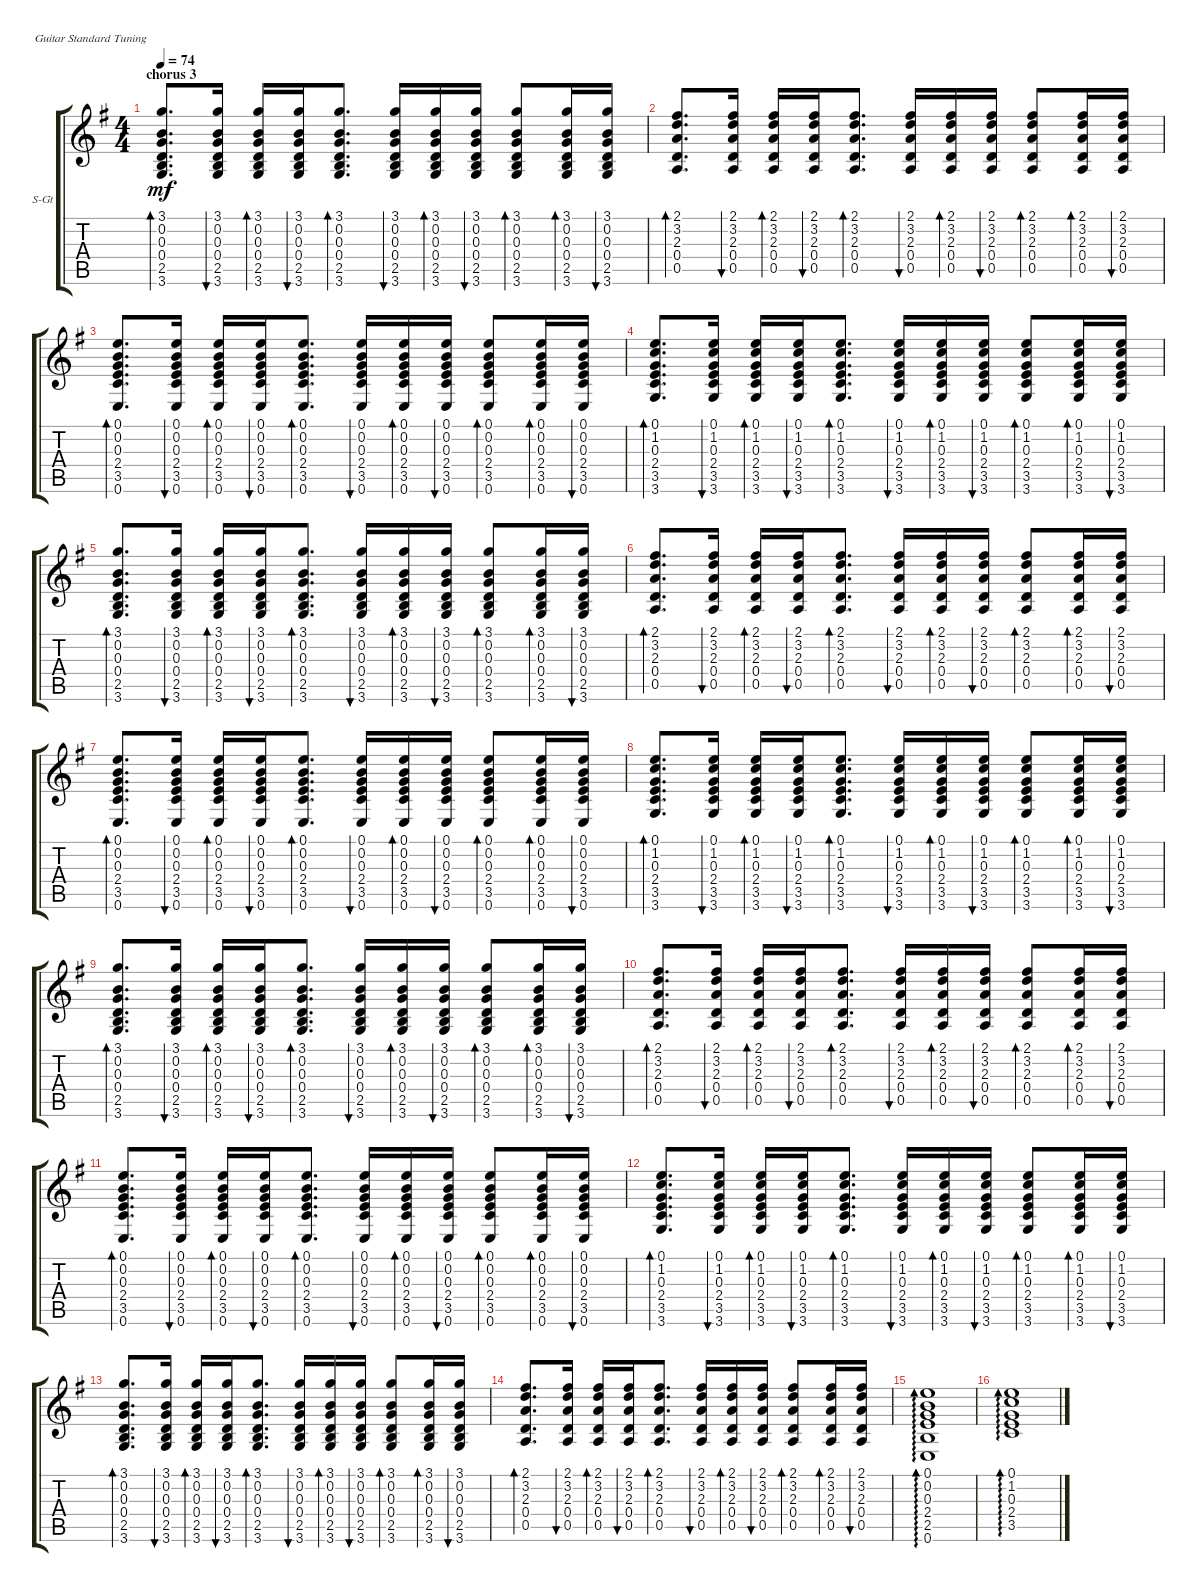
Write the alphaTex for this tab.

\defaultSystemsLayout 4
\bracketExtendMode groupsimilarinstruments
\firstSystemTrackNameOrientation horizontal
\otherSystemsTrackNameOrientation horizontal
\track ("Steel Guitar" "S-Gt") {instrument acousticguitarsteel}
\staff {score tabs}
\tuning (E4 B3 G3 D3 A2 E2)
\ts (4 4)
\section ("" "chorus 3")
\tempo 74
\clef g2
\ks g
(3.6 2.5 0.4 0.3 0.2 3.1).8{d bd 30 dy mf} (3.6 2.5 0.4 0.3 0.2 3.1).16{bu 30} (3.6 2.5 0.4 0.3 0.2 3.1).16{bd 30} (3.6 2.5 0.4 0.3 0.2 3.1).16{bu 30} (3.6 2.5 0.4 0.3 0.2 3.1).8{d bd 30} (3.6 2.5 0.4 0.3 0.2 3.1).16{bu 30} (3.6 2.5 0.4 0.3 0.2 3.1).16{bd 30} (3.6 2.5 0.4 0.3 0.2 3.1).16{bu 30} (3.6 2.5 0.4 0.3 0.2 3.1).8{bd 30} (3.6 2.5 0.4 0.3 0.2 3.1).16{bd 30} (3.6 2.5 0.4 0.3 0.2 3.1).16{bu 30} |
(0.5 0.4 2.3 3.2 2.1).8{d bd 30} (0.5 0.4 2.3 3.2 2.1).16{bu 30} (0.5 0.4 2.3 3.2 2.1).16{bd 30} (0.5 0.4 2.3 3.2 2.1).16{bu 30} (0.5 0.4 2.3 3.2 2.1).8{d bd 30} (0.5 0.4 2.3 3.2 2.1).16{bu 30} (0.5 0.4 2.3 3.2 2.1).16{bd 30} (0.5 0.4 2.3 3.2 2.1).16{bu 30} (0.5 0.4 2.3 3.2 2.1).8{bd 30} (0.5 0.4 2.3 3.2 2.1).16{bd 30} (0.5 0.4 2.3 3.2 2.1).16{bu 30} |
(3.5 2.4 0.3 0.2 0.1 0.6).8{d bd 30} (3.5 2.4 0.3 0.2 0.1 0.6).16{bu 30} (3.5 2.4 0.3 0.2 0.1 0.6).16{bd 30} (3.5 2.4 0.3 0.2 0.1 0.6).16{bu 30} (3.5 2.4 0.3 0.2 0.1 0.6).8{d bd 30} (3.5 2.4 0.3 0.2 0.1 0.6).16{bu 30} (3.5 2.4 0.3 0.2 0.1 0.6).16{bd 30} (3.5 2.4 0.3 0.2 0.1 0.6).16{bu 30} (3.5 2.4 0.3 0.2 0.1 0.6).8{bd 30} (3.5 2.4 0.3 0.2 0.1 0.6).16{bd 30} (3.5 2.4 0.3 0.2 0.1 0.6).16{bu 30} |
(3.5 2.4 0.3 1.2 0.1 3.6).8{d bd 30} (3.5 2.4 0.3 1.2 0.1 3.6).16{bu 30} (3.5 2.4 0.3 1.2 0.1 3.6).16{bd 30} (3.5 2.4 0.3 1.2 0.1 3.6).16{bu 30} (3.5 2.4 0.3 1.2 0.1 3.6).8{d bd 30} (3.5 2.4 0.3 1.2 0.1 3.6).16{bu 30} (3.5 2.4 0.3 1.2 0.1 3.6).16{bd 30} (3.5 2.4 0.3 1.2 0.1 3.6).16{bu 30} (3.5 2.4 0.3 1.2 0.1 3.6).8{bd 30} (3.5 2.4 0.3 1.2 0.1 3.6).16{bd 30} (3.5 2.4 0.3 1.2 0.1 3.6).16{bu 30} |
(3.6 2.5 0.4 0.3 0.2 3.1).8{d bd 30} (3.6 2.5 0.4 0.3 0.2 3.1).16{bu 30} (3.6 2.5 0.4 0.3 0.2 3.1).16{bd 30} (3.6 2.5 0.4 0.3 0.2 3.1).16{bu 30} (3.6 2.5 0.4 0.3 0.2 3.1).8{d bd 30} (3.6 2.5 0.4 0.3 0.2 3.1).16{bu 30} (3.6 2.5 0.4 0.3 0.2 3.1).16{bd 30} (3.6 2.5 0.4 0.3 0.2 3.1).16{bu 30} (3.6 2.5 0.4 0.3 0.2 3.1).8{bd 30} (3.6 2.5 0.4 0.3 0.2 3.1).16{bd 30} (3.6 2.5 0.4 0.3 0.2 3.1).16{bu 30} |
(0.5 0.4 2.3 3.2 2.1).8{d bd 30} (0.5 0.4 2.3 3.2 2.1).16{bu 30} (0.5 0.4 2.3 3.2 2.1).16{bd 30} (0.5 0.4 2.3 3.2 2.1).16{bu 30} (0.5 0.4 2.3 3.2 2.1).8{d bd 30} (0.5 0.4 2.3 3.2 2.1).16{bu 30} (0.5 0.4 2.3 3.2 2.1).16{bd 30} (0.5 0.4 2.3 3.2 2.1).16{bu 30} (0.5 0.4 2.3 3.2 2.1).8{bd 30} (0.5 0.4 2.3 3.2 2.1).16{bd 30} (0.5 0.4 2.3 3.2 2.1).16{bu 30} |
(3.5 2.4 0.3 0.2 0.1 0.6).8{d bd 30} (3.5 2.4 0.3 0.2 0.1 0.6).16{bu 30} (3.5 2.4 0.3 0.2 0.1 0.6).16{bd 30} (3.5 2.4 0.3 0.2 0.1 0.6).16{bu 30} (3.5 2.4 0.3 0.2 0.1 0.6).8{d bd 30} (3.5 2.4 0.3 0.2 0.1 0.6).16{bu 30} (3.5 2.4 0.3 0.2 0.1 0.6).16{bd 30} (3.5 2.4 0.3 0.2 0.1 0.6).16{bu 30} (3.5 2.4 0.3 0.2 0.1 0.6).8{bd 30} (3.5 2.4 0.3 0.2 0.1 0.6).16{bd 30} (3.5 2.4 0.3 0.2 0.1 0.6).16{bu 30} |
(3.5 2.4 0.3 1.2 0.1 3.6).8{d bd 30} (3.5 2.4 0.3 1.2 0.1 3.6).16{bu 30} (3.5 2.4 0.3 1.2 0.1 3.6).16{bd 30} (3.5 2.4 0.3 1.2 0.1 3.6).16{bu 30} (3.5 2.4 0.3 1.2 0.1 3.6).8{d bd 30} (3.5 2.4 0.3 1.2 0.1 3.6).16{bu 30} (3.5 2.4 0.3 1.2 0.1 3.6).16{bd 30} (3.5 2.4 0.3 1.2 0.1 3.6).16{bu 30} (3.5 2.4 0.3 1.2 0.1 3.6).8{bd 30} (3.5 2.4 0.3 1.2 0.1 3.6).16{bd 30} (3.5 2.4 0.3 1.2 0.1 3.6).16{bu 30} |
(3.6 2.5 0.4 0.3 0.2 3.1).8{d bd 30} (3.6 2.5 0.4 0.3 0.2 3.1).16{bu 30} (3.6 2.5 0.4 0.3 0.2 3.1).16{bd 30} (3.6 2.5 0.4 0.3 0.2 3.1).16{bu 30} (3.6 2.5 0.4 0.3 0.2 3.1).8{d bd 30} (3.6 2.5 0.4 0.3 0.2 3.1).16{bu 30} (3.6 2.5 0.4 0.3 0.2 3.1).16{bd 30} (3.6 2.5 0.4 0.3 0.2 3.1).16{bu 30} (3.6 2.5 0.4 0.3 0.2 3.1).8{bd 30} (3.6 2.5 0.4 0.3 0.2 3.1).16{bd 30} (3.6 2.5 0.4 0.3 0.2 3.1).16{bu 30} |
(0.5 0.4 2.3 3.2 2.1).8{d bd 30} (0.5 0.4 2.3 3.2 2.1).16{bu 30} (0.5 0.4 2.3 3.2 2.1).16{bd 30} (0.5 0.4 2.3 3.2 2.1).16{bu 30} (0.5 0.4 2.3 3.2 2.1).8{d bd 30} (0.5 0.4 2.3 3.2 2.1).16{bu 30} (0.5 0.4 2.3 3.2 2.1).16{bd 30} (0.5 0.4 2.3 3.2 2.1).16{bu 30} (0.5 0.4 2.3 3.2 2.1).8{bd 30} (0.5 0.4 2.3 3.2 2.1).16{bd 30} (0.5 0.4 2.3 3.2 2.1).16{bu 30} |
(3.5 2.4 0.3 0.2 0.1 0.6).8{d bd 30} (3.5 2.4 0.3 0.2 0.1 0.6).16{bu 30} (3.5 2.4 0.3 0.2 0.1 0.6).16{bd 30} (3.5 2.4 0.3 0.2 0.1 0.6).16{bu 30} (3.5 2.4 0.3 0.2 0.1 0.6).8{d bd 30} (3.5 2.4 0.3 0.2 0.1 0.6).16{bu 30} (3.5 2.4 0.3 0.2 0.1 0.6).16{bd 30} (3.5 2.4 0.3 0.2 0.1 0.6).16{bu 30} (3.5 2.4 0.3 0.2 0.1 0.6).8{bd 30} (3.5 2.4 0.3 0.2 0.1 0.6).16{bd 30} (3.5 2.4 0.3 0.2 0.1 0.6).16{bu 30} |
(3.5 2.4 0.3 1.2 0.1 3.6).8{d bd 30} (3.5 2.4 0.3 1.2 0.1 3.6).16{bu 30} (3.5 2.4 0.3 1.2 0.1 3.6).16{bd 30} (3.5 2.4 0.3 1.2 0.1 3.6).16{bu 30} (3.5 2.4 0.3 1.2 0.1 3.6).8{d bd 30} (3.5 2.4 0.3 1.2 0.1 3.6).16{bu 30} (3.5 2.4 0.3 1.2 0.1 3.6).16{bd 30} (3.5 2.4 0.3 1.2 0.1 3.6).16{bu 30} (3.5 2.4 0.3 1.2 0.1 3.6).8{bd 30} (3.5 2.4 0.3 1.2 0.1 3.6).16{bd 30} (3.5 2.4 0.3 1.2 0.1 3.6).16{bu 30} |
(3.6 2.5 0.4 0.3 0.2 3.1).8{d bd 30} (3.6 2.5 0.4 0.3 0.2 3.1).16{bu 30} (3.6 2.5 0.4 0.3 0.2 3.1).16{bd 30} (3.6 2.5 0.4 0.3 0.2 3.1).16{bu 30} (3.6 2.5 0.4 0.3 0.2 3.1).8{d bd 30} (3.6 2.5 0.4 0.3 0.2 3.1).16{bu 30} (3.6 2.5 0.4 0.3 0.2 3.1).16{bd 30} (3.6 2.5 0.4 0.3 0.2 3.1).16{bu 30} (3.6 2.5 0.4 0.3 0.2 3.1).8{bd 30} (3.6 2.5 0.4 0.3 0.2 3.1).16{bd 30} (3.6 2.5 0.4 0.3 0.2 3.1).16{bu 30} |
(0.5 0.4 2.3 3.2 2.1).8{d bd 30} (0.5 0.4 2.3 3.2 2.1).16{bu 30} (0.5 0.4 2.3 3.2 2.1).16{bd 30} (0.5 0.4 2.3 3.2 2.1).16{bu 30} (0.5 0.4 2.3 3.2 2.1).8{d bd 30} (0.5 0.4 2.3 3.2 2.1).16{bu 30} (0.5 0.4 2.3 3.2 2.1).16{bd 30} (0.5 0.4 2.3 3.2 2.1).16{bu 30} (0.5 0.4 2.3 3.2 2.1).8{bd 30} (0.5 0.4 2.3 3.2 2.1).16{bd 30} (0.5 0.4 2.3 3.2 2.1).16{bu 30} |
(2.5 2.4 0.3 0.2 0.1 0.6).1{ad 30} |
(3.5 2.4 0.3 1.2 0.1).1{ad 30}
